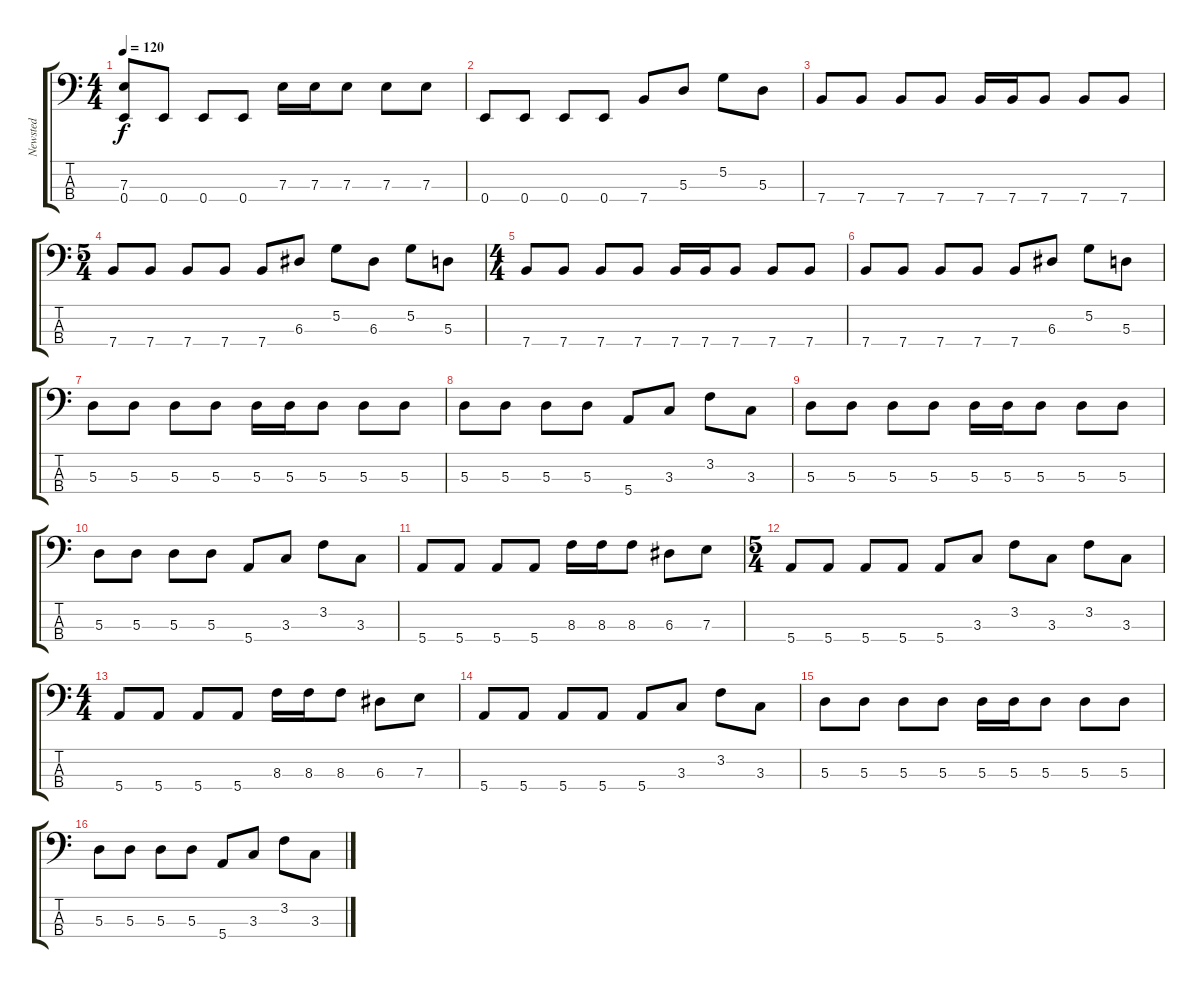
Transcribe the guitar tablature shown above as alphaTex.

\track ("Newsted" "Newsted") {instrument electricbassfinger}
\staff {score tabs}
\tuning (G2 D2 A1 E1) {hide}
\ts (4 4)
\tempo 120
\clef f4
\ks c
(7.3 0.4).8{dy f} 0.4.8 0.4.8 0.4.8 7.3.16 7.3.16 7.3.8 7.3.8 7.3.8 |
0.4.8 0.4.8 0.4.8 0.4.8 7.4.8 5.3.8 5.2.8 5.3.8 |
7.4.8 7.4.8 7.4.8 7.4.8 7.4.16 7.4.16 7.4.8 7.4.8 7.4.8 |
\ts (5 4)
7.4.8 7.4.8 7.4.8 7.4.8 7.4.8 6.3.8 5.2.8 6.3.8 5.2.8 5.3.8 |
\ts (4 4)
7.4.8 7.4.8 7.4.8 7.4.8 7.4.16 7.4.16 7.4.8 7.4.8 7.4.8 |
7.4.8 7.4.8 7.4.8 7.4.8 7.4.8 6.3.8 5.2.8 5.3.8 |
5.3.8 5.3.8 5.3.8 5.3.8 5.3.16 5.3.16 5.3.8 5.3.8 5.3.8 |
5.3.8 5.3.8 5.3.8 5.3.8 5.4.8 3.3.8 3.2.8 3.3.8 |
5.3.8 5.3.8 5.3.8 5.3.8 5.3.16 5.3.16 5.3.8 5.3.8 5.3.8 |
5.3.8 5.3.8 5.3.8 5.3.8 5.4.8 3.3.8 3.2.8 3.3.8 |
5.4.8 5.4.8 5.4.8 5.4.8 8.3.16 8.3.16 8.3.8 6.3.8 7.3.8 |
\ts (5 4)
5.4.8 5.4.8 5.4.8 5.4.8 5.4.8 3.3.8 3.2.8 3.3.8 3.2.8 3.3.8 |
\ts (4 4)
5.4.8 5.4.8 5.4.8 5.4.8 8.3.16 8.3.16 8.3.8 6.3.8 7.3.8 |
5.4.8 5.4.8 5.4.8 5.4.8 5.4.8 3.3.8 3.2.8 3.3.8 |
5.3.8 5.3.8 5.3.8 5.3.8 5.3.16 5.3.16 5.3.8 5.3.8 5.3.8 |
5.3.8 5.3.8 5.3.8 5.3.8 5.4.8 3.3.8 3.2.8 3.3.8
